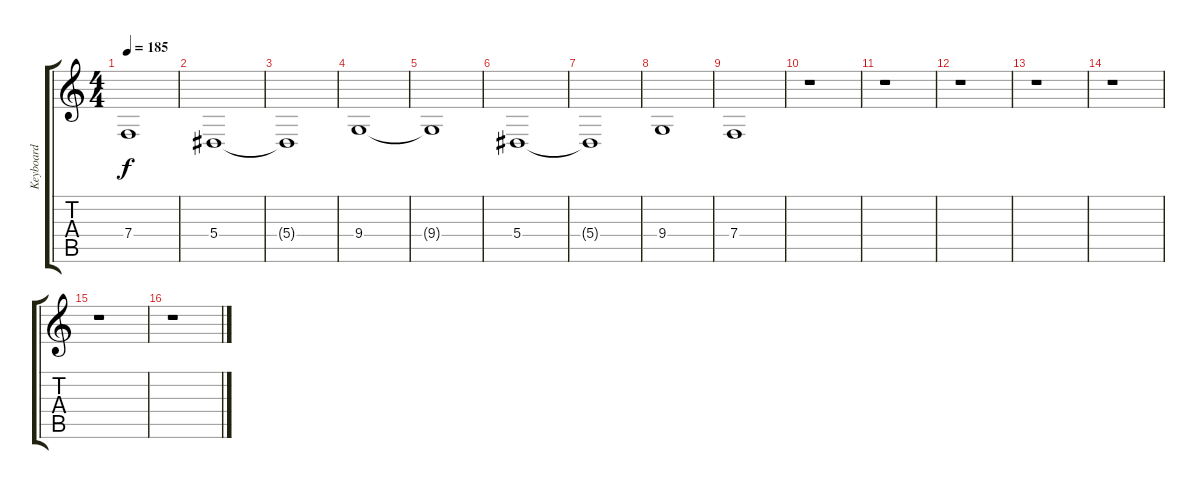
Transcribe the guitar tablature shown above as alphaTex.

\track ("Keyboard" "Keyboard") {instrument stringensemble1}
\staff {score tabs}
\tuning (C4 G3 Eb3 Bb2 F2 C2) {hide}
\ts (4 4)
\tempo 185
\clef g2
\ks c
7.4.1{dy f} |
5.4.1 |
5.4{t}.1 |
9.4.1 |
9.4{t}.1 |
5.4.1 |
5.4{t}.1 |
9.4.1 |
7.4.1 |
r.1 |
r.1 |
r.1 |
r.1 |
r.1 |
r.1 |
r.1
